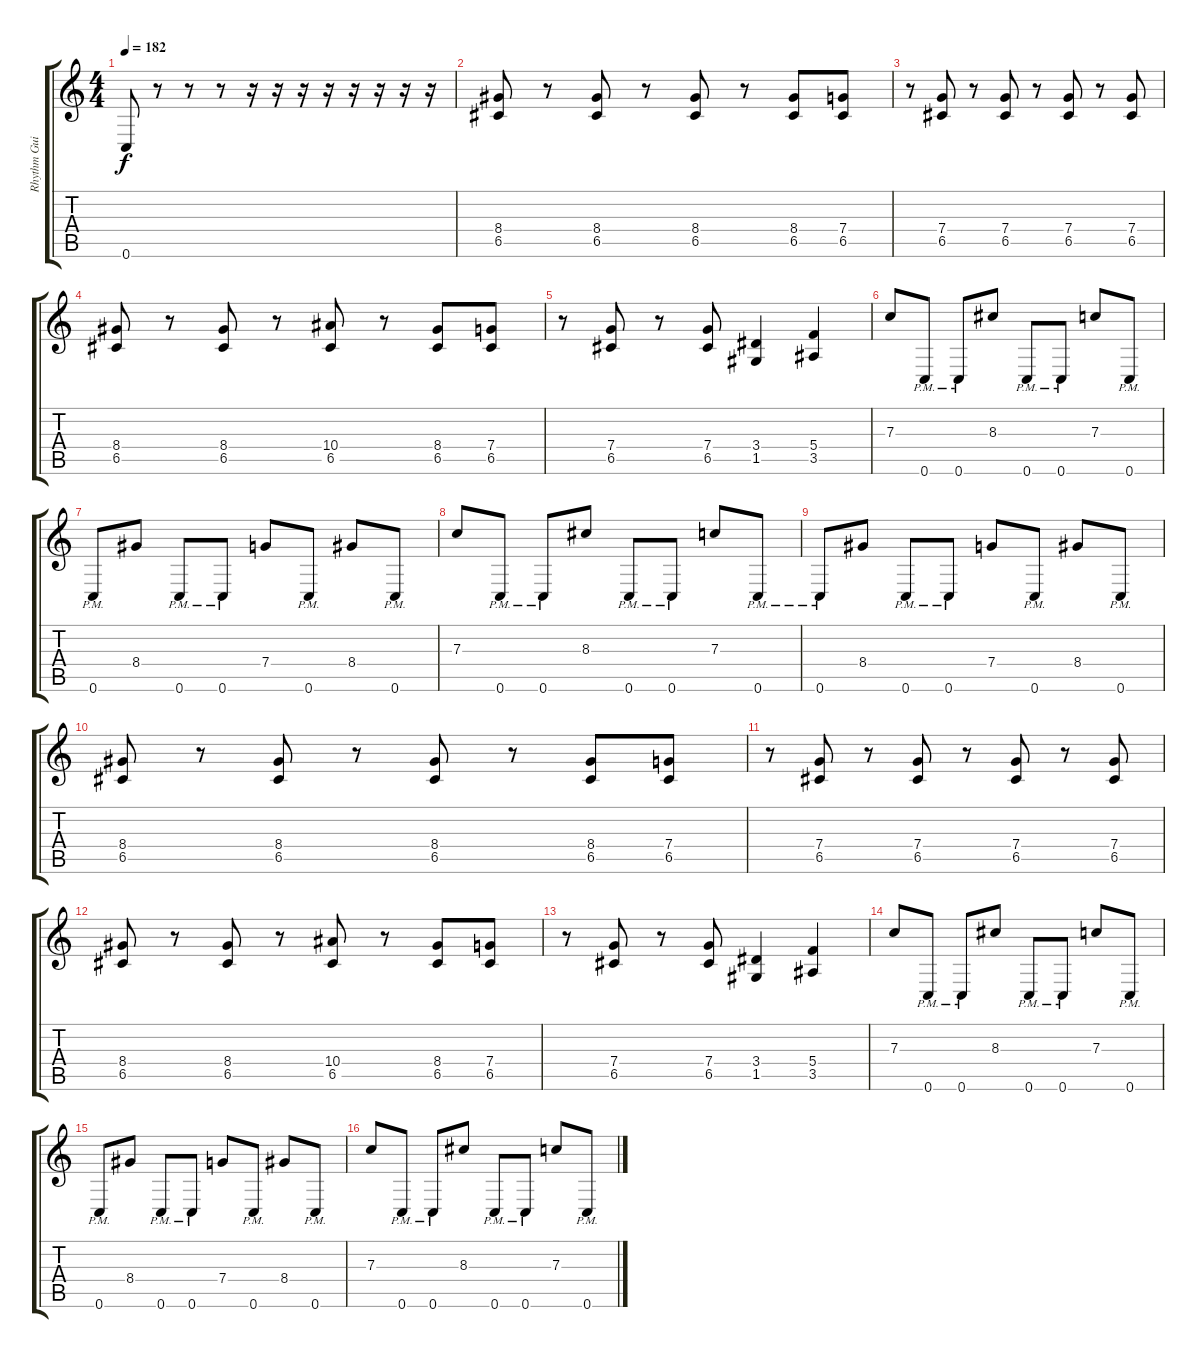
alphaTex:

\track ("Rhythm Guitar" "Rhythm Gui") {instrument distortionguitar}
\staff {score tabs}
\tuning (D4 A3 F3 C3 G2 C2) {hide}
\ts (4 4)
\tempo 182
\clef g2
\ks c
0.6{t}.8{dy f} r.8 r.8 r.8 r.16 r.16 r.16 r.16 r.16 r.16 r.16 r.16 |
(8.4 6.5).8 r.8 (8.4 6.5).8 r.8 (8.4 6.5).8 r.8 (8.4 6.5).8 (7.4 6.5).8 |
r.8 (7.4 6.5).8 r.8 (7.4 6.5).8 r.8 (7.4 6.5).8 r.8 (7.4 6.5).8 |
(8.4 6.5).8 r.8 (8.4 6.5).8 r.8 (10.4 6.5).8 r.8 (8.4 6.5).8 (7.4 6.5).8 |
r.8 (7.4 6.5).8 r.8 (7.4 6.5).8 (3.4 1.5).4 (5.4 3.5).4 |
7.3.8 0.6{pm}.8 0.6{pm}.8 8.3.8 0.6{pm}.8 0.6{pm}.8 7.3.8 0.6{pm}.8 |
0.6{pm}.8 8.4.8 0.6{pm}.8 0.6{pm}.8 7.4.8 0.6{pm}.8 8.4.8 0.6{pm}.8 |
7.3.8 0.6{pm}.8 0.6{pm}.8 8.3.8 0.6{pm}.8 0.6{pm}.8 7.3.8 0.6{pm}.8 |
0.6{pm}.8 8.4.8 0.6{pm}.8 0.6{pm}.8 7.4.8 0.6{pm}.8 8.4.8 0.6{pm}.8 |
(8.4 6.5).8 r.8 (8.4 6.5).8 r.8 (8.4 6.5).8 r.8 (8.4 6.5).8 (7.4 6.5).8 |
r.8 (7.4 6.5).8 r.8 (7.4 6.5).8 r.8 (7.4 6.5).8 r.8 (7.4 6.5).8 |
(8.4 6.5).8 r.8 (8.4 6.5).8 r.8 (10.4 6.5).8 r.8 (8.4 6.5).8 (7.4 6.5).8 |
r.8 (7.4 6.5).8 r.8 (7.4 6.5).8 (3.4 1.5).4 (5.4 3.5).4 |
7.3.8 0.6{pm}.8 0.6{pm}.8 8.3.8 0.6{pm}.8 0.6{pm}.8 7.3.8 0.6{pm}.8 |
0.6{pm}.8 8.4.8 0.6{pm}.8 0.6{pm}.8 7.4.8 0.6{pm}.8 8.4.8 0.6{pm}.8 |
7.3.8 0.6{pm}.8 0.6{pm}.8 8.3.8 0.6{pm}.8 0.6{pm}.8 7.3.8 0.6{pm}.8
